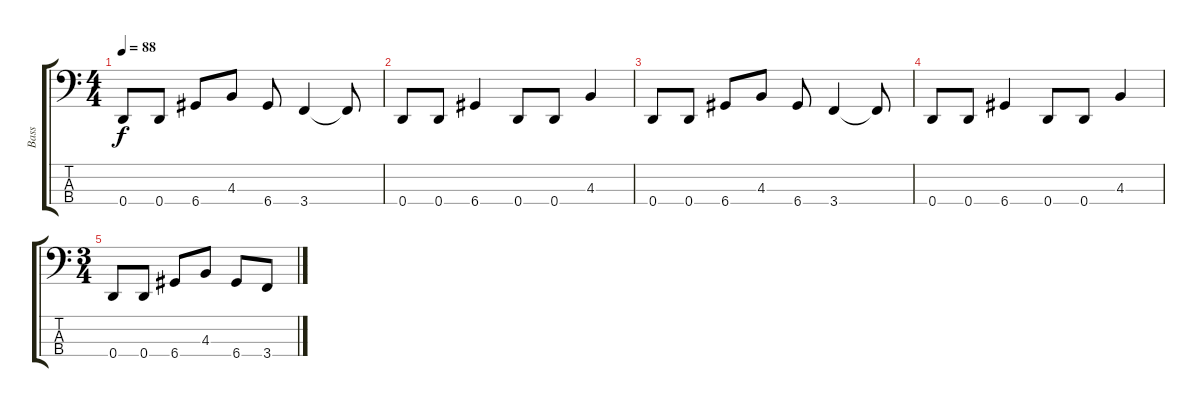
\track ("Bass" "Bass") {instrument electricbassfinger}
\staff {score tabs}
\tuning (F2 C2 G1 D1) {hide}
\ts (4 4)
\tempo 88
\clef f4
\ks c
0.4.8{dy f} 0.4.8 6.4.8 4.3.8 6.4.8 3.4.4 3.4{t}.8 |
0.4.8 0.4.8 6.4.4 0.4.8 0.4.8 4.3.4 |
0.4.8 0.4.8 6.4.8 4.3.8 6.4.8 3.4.4 3.4{t}.8 |
0.4.8 0.4.8 6.4.4 0.4.8 0.4.8 4.3.4 |
\ts (3 4)
0.4.8 0.4.8 6.4.8 4.3.8 6.4.8 3.4.8
